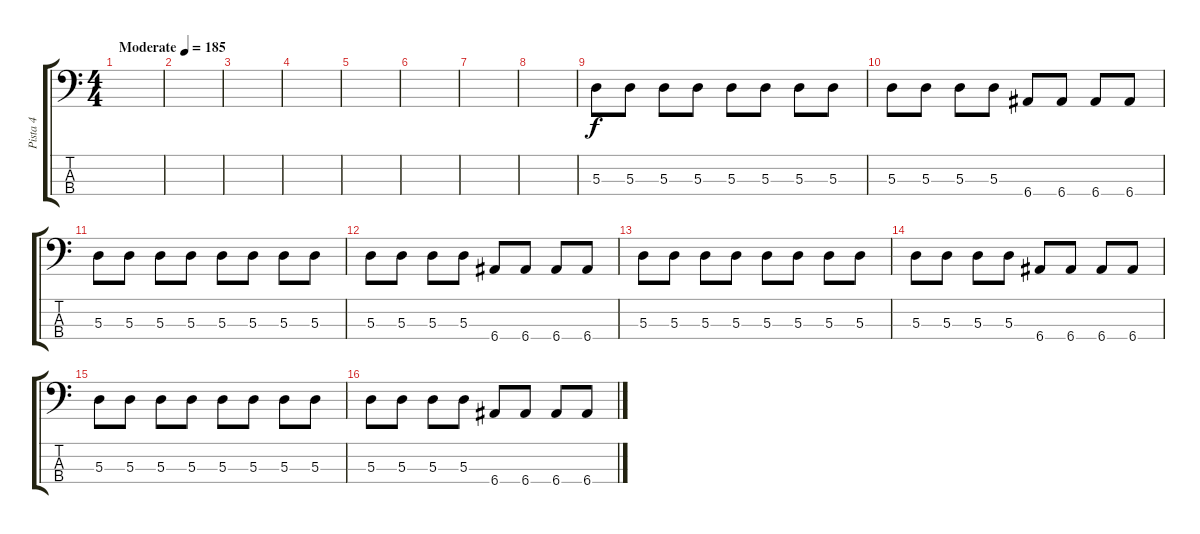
\track ("Pista 4" "Pista 4") {instrument electricbassfinger}
\staff {score tabs}
\tuning (G2 D2 A1 E1) {hide}
\ts (4 4)
\tempo (185 "Moderate")
\clef f4
\ks c
|
|
|
|
|
|
|
|
5.3.8 5.3.8 5.3.8 5.3.8 5.3.8 5.3.8 5.3.8 5.3.8 |
5.3.8 5.3.8 5.3.8 5.3.8 6.4.8 6.4.8 6.4.8 6.4.8 |
5.3.8 5.3.8 5.3.8 5.3.8 5.3.8 5.3.8 5.3.8 5.3.8 |
5.3.8 5.3.8 5.3.8 5.3.8 6.4.8 6.4.8 6.4.8 6.4.8 |
5.3.8 5.3.8 5.3.8 5.3.8 5.3.8 5.3.8 5.3.8 5.3.8 |
5.3.8 5.3.8 5.3.8 5.3.8 6.4.8 6.4.8 6.4.8 6.4.8 |
5.3.8 5.3.8 5.3.8 5.3.8 5.3.8 5.3.8 5.3.8 5.3.8 |
5.3.8 5.3.8 5.3.8 5.3.8 6.4.8 6.4.8 6.4.8 6.4.8
